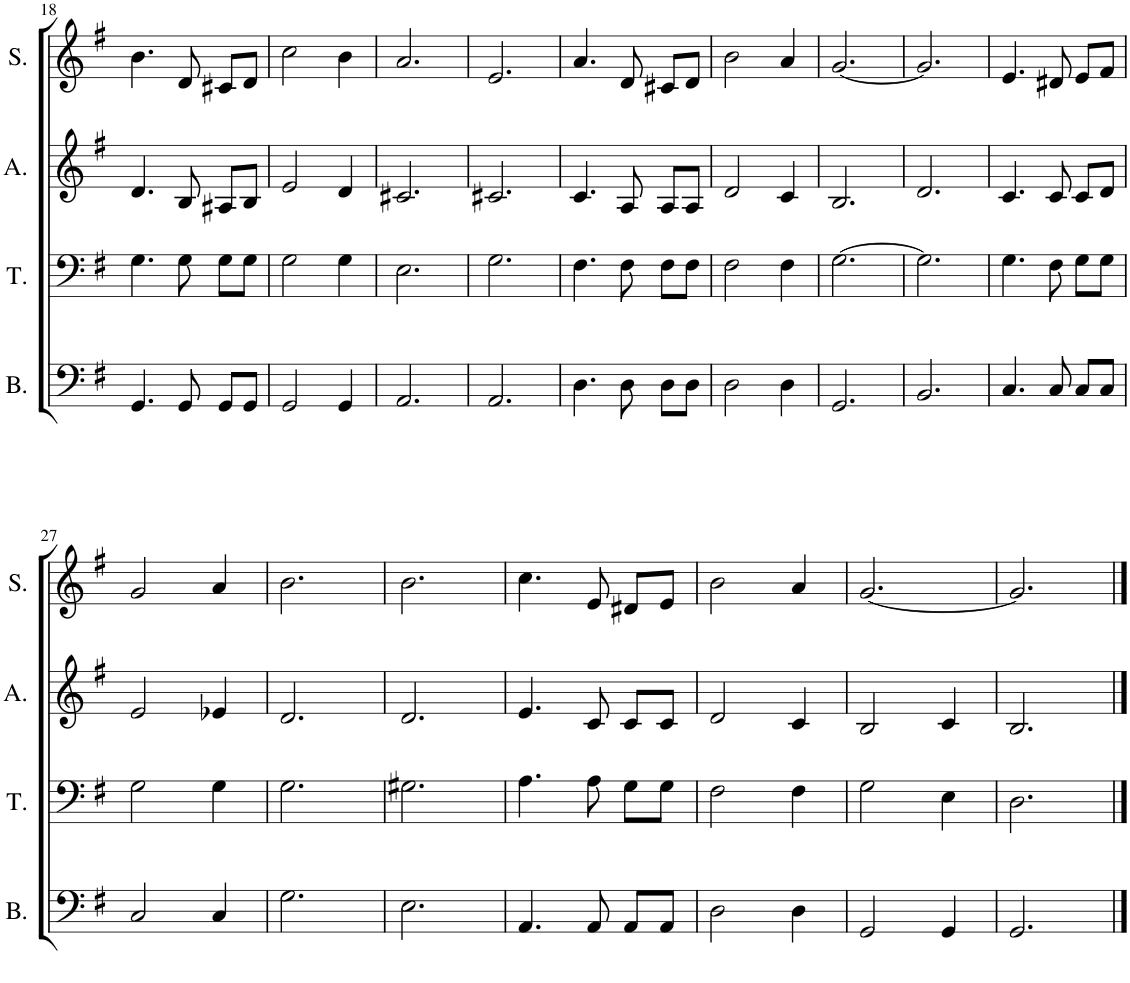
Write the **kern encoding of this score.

**kern	**kern	**kern	**kern
*part4	*part3	*part2	*part1
*staff4	*staff3	*staff2	*staff1
*I"Bass	*I"Tenor	*I"Alto	*I"Soprano
*I'B.	*I'T.	*I'A.	*I'S.
!!LO:PB:g=z
*clefF4	*clefF4	*clefG2	*clefG2
*k[f#]	*k[f#]	*k[f#]	*k[f#]
*M3/4	*M3/4	*M3/4	*M3/4
=18	=18	=18	=18
4.GG/	4.G\	4.d/	4.b\
8GG/	8G\	8B/	8d/
8GG/L	8G\L	8A#X/L	8c#X/L
8GG/J	8G\J	8B/J	8d/J
=19	=19	=19	=19
2GG/	2G\	2e/	2cc\
4GG/	4G\	4d/	4b\
=20	=20	=20	=20
2.AA/	2.E\	2.c#X/	2.a/
=21	=21	=21	=21
2.AA/	2.G\	2.c#X/	2.e/
=22	=22	=22	=22
4.D\	4.F#\	4.c/	4.a/
8D\	8F#\	8A/	8d/
8D\L	8F#\L	8A/L	8c#X/L
8D\J	8F#\J	8A/J	8d/J
=23	=23	=23	=23
2D\	2F#\	2d/	2b\
4D\	4F#\	4c/	4a/
=24	=24	=24	=24
2.GG/	[2.G\	2.B/	[2.g/
=25	=25	=25	=25
2.BB/	2.G\]	2.d/	2.g/]
=26	=26	=26	=26
4.C/	4.G\	4.c/	4.e/
8C/	8F#\	8c/	8d#X/
8C/L	8G\L	8c/L	8e/L
8C/J	8G\J	8d/J	8f#/J
!!LO:LB:g=z
=27	=27	=27	=27
2C/	2G\	2e/	2g/
4C/	4G\	4e-X/	4a/
=28	=28	=28	=28
2.G\	2.G\	2.d/	2.b\
=29	=29	=29	=29
2.E\	2.G#X\	2.d/	2.b\
=30	=30	=30	=30
4.AA/	4.A\	4.e/	4.cc\
8AA/	8A\	8c/	8e/
8AA/L	8G\L	8c/L	8d#X/L
8AA/J	8G\J	8c/J	8e/J
=31	=31	=31	=31
2D\	2F#\	2d/	2b\
4D\	4F#\	4c/	4a/
=32	=32	=32	=32
2GG/	2G\	2B/	[2.g/
4GG/	4E\	4c/	.
=33	=33	=33	=33
2.GG/	2.D\	2.B/	2.g/]
==	==	==	==
*-	*-	*-	*-
